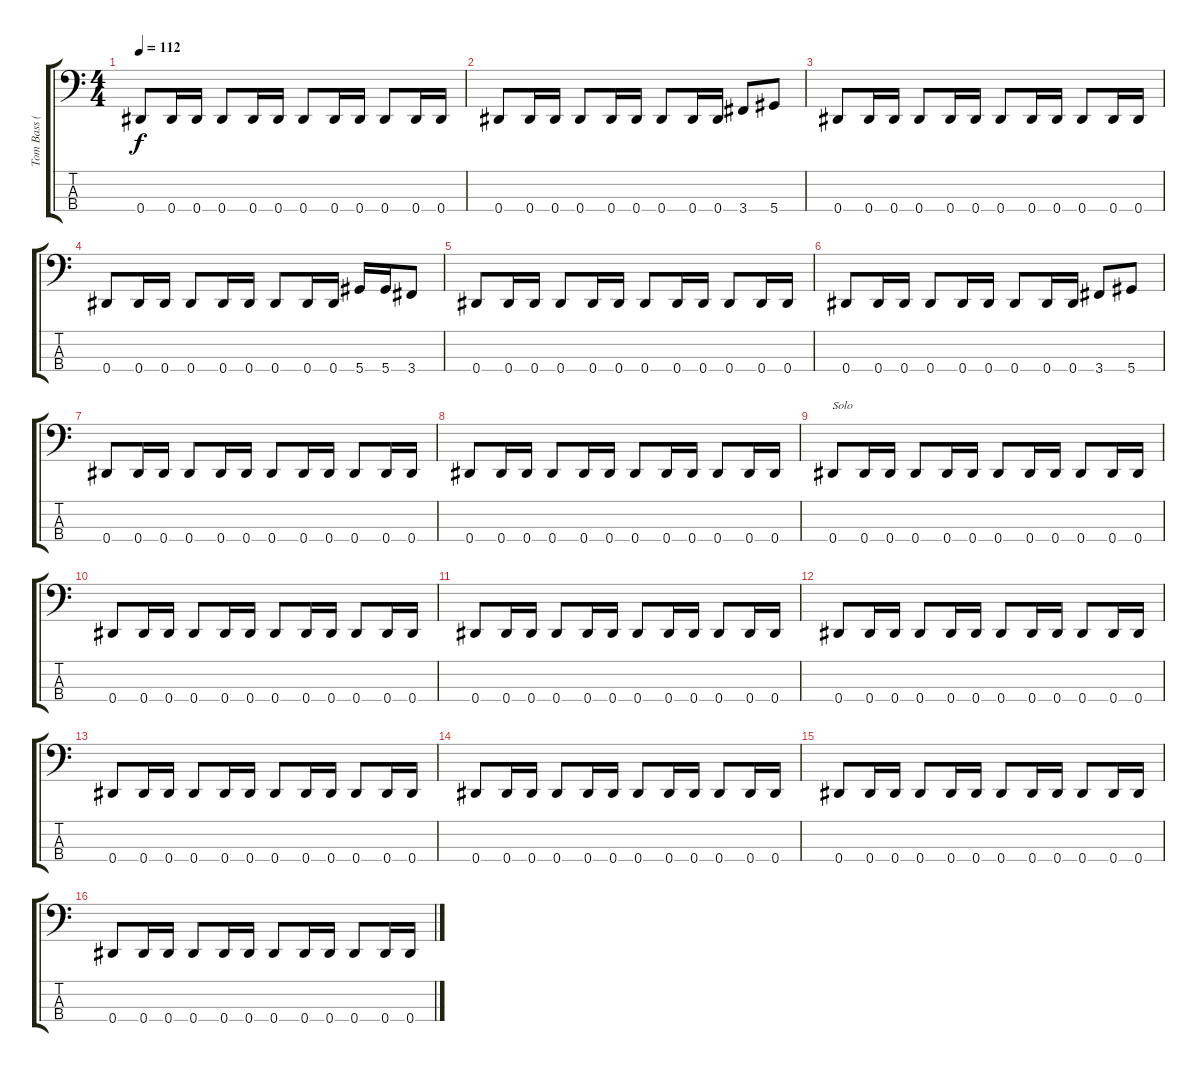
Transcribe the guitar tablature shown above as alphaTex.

\track ("Tom Bass (Double)" "Tom Bass (") {instrument electricbasspick}
\staff {score tabs}
\tuning (Gb2 Db2 Ab1 Eb1) {hide}
\ts (4 4)
\tempo 112
\clef f4
\ks c
0.4.8{dy f} 0.4.16 0.4.16 0.4.8 0.4.16 0.4.16 0.4.8 0.4.16 0.4.16 0.4.8 0.4.16 0.4.16 |
0.4.8 0.4.16 0.4.16 0.4.8 0.4.16 0.4.16 0.4.8 0.4.16 0.4.16 3.4.8 5.4.8 |
0.4.8 0.4.16 0.4.16 0.4.8 0.4.16 0.4.16 0.4.8 0.4.16 0.4.16 0.4.8 0.4.16 0.4.16 |
0.4.8 0.4.16 0.4.16 0.4.8 0.4.16 0.4.16 0.4.8 0.4.16 0.4.16 5.4.16 5.4.16 3.4.8 |
0.4.8 0.4.16 0.4.16 0.4.8 0.4.16 0.4.16 0.4.8 0.4.16 0.4.16 0.4.8 0.4.16 0.4.16 |
0.4.8 0.4.16 0.4.16 0.4.8 0.4.16 0.4.16 0.4.8 0.4.16 0.4.16 3.4.8 5.4.8 |
0.4.8 0.4.16 0.4.16 0.4.8 0.4.16 0.4.16 0.4.8 0.4.16 0.4.16 0.4.8 0.4.16 0.4.16 |
0.4.8 0.4.16 0.4.16 0.4.8 0.4.16 0.4.16 0.4.8 0.4.16 0.4.16 0.4.8 0.4.16 0.4.16 |
0.4.8{txt "Solo"} 0.4.16 0.4.16 0.4.8 0.4.16 0.4.16 0.4.8 0.4.16 0.4.16 0.4.8 0.4.16 0.4.16 |
0.4.8 0.4.16 0.4.16 0.4.8 0.4.16 0.4.16 0.4.8 0.4.16 0.4.16 0.4.8 0.4.16 0.4.16 |
0.4.8 0.4.16 0.4.16 0.4.8 0.4.16 0.4.16 0.4.8 0.4.16 0.4.16 0.4.8 0.4.16 0.4.16 |
0.4.8 0.4.16 0.4.16 0.4.8 0.4.16 0.4.16 0.4.8 0.4.16 0.4.16 0.4.8 0.4.16 0.4.16 |
0.4.8 0.4.16 0.4.16 0.4.8 0.4.16 0.4.16 0.4.8 0.4.16 0.4.16 0.4.8 0.4.16 0.4.16 |
0.4.8 0.4.16 0.4.16 0.4.8 0.4.16 0.4.16 0.4.8 0.4.16 0.4.16 0.4.8 0.4.16 0.4.16 |
0.4.8 0.4.16 0.4.16 0.4.8 0.4.16 0.4.16 0.4.8 0.4.16 0.4.16 0.4.8 0.4.16 0.4.16 |
0.4.8 0.4.16 0.4.16 0.4.8 0.4.16 0.4.16 0.4.8 0.4.16 0.4.16 0.4.8 0.4.16 0.4.16
